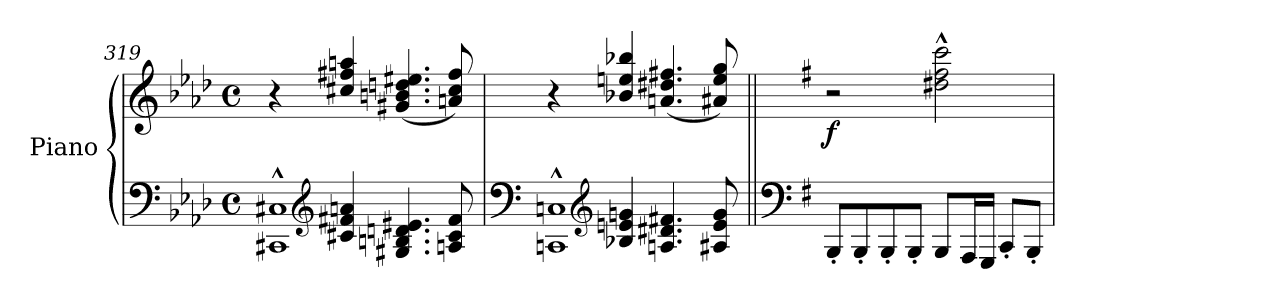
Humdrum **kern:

**kern	**kern	**dynam
*part1	*part1	*part1
*staff2	*staff1	*staff1/2
*I"Piano	*	*
*I'Pno	*	*
*clefF4	*clefG2	*
*k[b-e-a-d-]	*k[b-e-a-d-]	*
*M4/4	*M4/4	*
*met(c)	*met(c)	*
=319	=319	=319
*^	*	*
1CC#X^^ 1C#X^^	4ryy	4r	.
*clefG2	*	*	*
.	4c#X/ 4f#X/ 4an/	4cc#X/ 4ff#X/ 4aan/	.
.	4.G#X/ 4.Bn/ 4.dn/ 4.e#X/	(4.g#X/ 4.bn/ 4.ddn/ 4.ee#X/	.
.	8An/ 8c#/ 8f#/	8an/ 8cc#/ 8ff#/)	.
=320	=320	=320	=320
*clefF4	*	*	*
1CCn^^ 1Cn^^	4ryy	4r	.
*clefG2	*	*	*
.	4B-X/ 4en/ 4gn/	4b-X/ 4een/ 4bb-X/	.
.	4.An/ 4.d#X/ 4.f#X/	(4.an/ 4.dd#X/ 4.ff#X/	.
.	8A#X/ 8e/ 8g/	8a#X/ 8ee/ 8gg/)	.
*v	*v	*	*
!!LO:LB:g=z
=321||	=321||	=321||
*clefF4	*	*
*k[f#]	*k[f#]	*
*^	*	*
!	!	!	!LO:DY:b
*v	*v	*	*
8BBB'/L	2r	f
8BBB'/	.	.
8BBB'/	.	.
8BBB'/J	.	.
8BBB/L	2dd#X\^^ 2ff#\^^ 2ccc\^^	.
16AAA/L	.	.
16GGG/JJ	.	.
8CC'/L	.	.
8BBB'/J	.	.
=	=	=
*-	*-	*-
